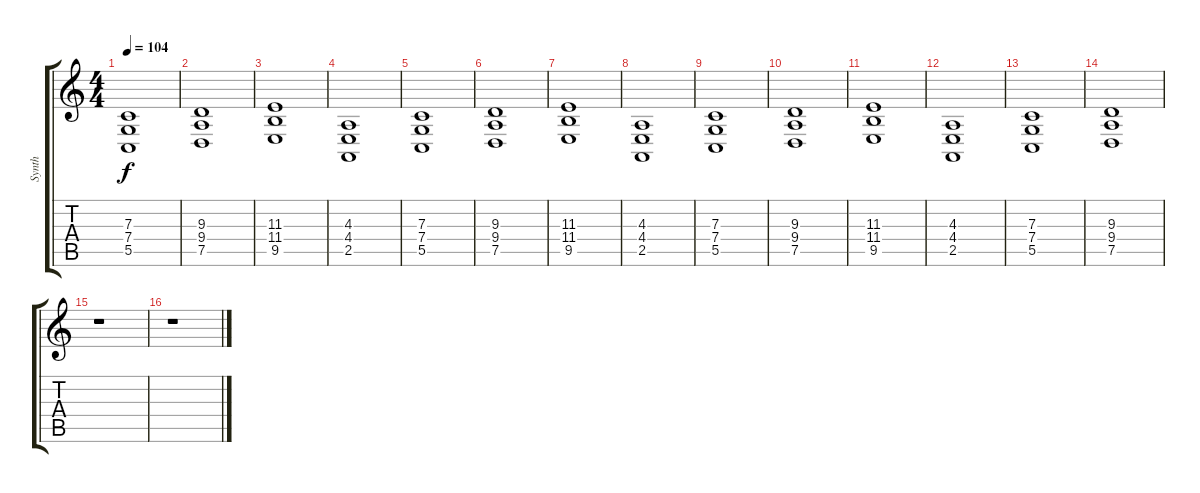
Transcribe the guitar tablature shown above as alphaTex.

\track ("Synth" "Synth") {instrument panflute}
\staff {score tabs}
\tuning (D4 A3 F3 C3 G2 D2) {hide}
\ts (4 4)
\tempo 104
\clef g2
\ks c
(7.3 7.4 5.5).1{dy f} |
(9.3 9.4 7.5).1 |
(11.3 11.4 9.5).1 |
(4.3 4.4 2.5).1 |
(7.3 7.4 5.5).1 |
(9.3 9.4 7.5).1 |
(11.3 11.4 9.5).1 |
(4.3 4.4 2.5).1 |
(7.3 7.4 5.5).1 |
(9.3 9.4 7.5).1 |
(11.3 11.4 9.5).1 |
(4.3 4.4 2.5).1 |
(7.3 7.4 5.5).1 |
(9.3 9.4 7.5).1 |
r.1 |
r.1
